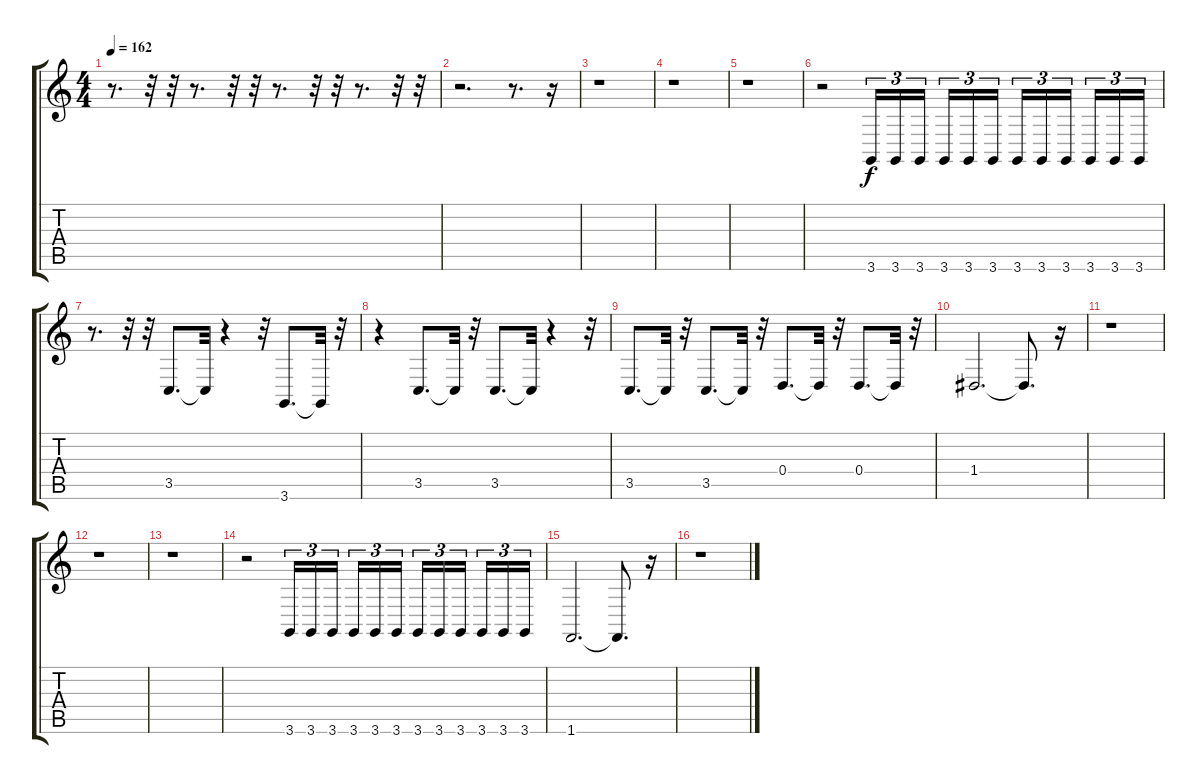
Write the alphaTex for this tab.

\track "" {instrument timpani}
\staff {score tabs}
\tuning (E4 B3 G3 D3 A2 E2) {hide}
\ts (4 4)
\tempo 162
\clef g2
\ks c
r.8{d dy f} r.32 r.32 r.8{d} r.32 r.32 r.8{d} r.32 r.32 r.8{d} r.32 r.32 |
r.2{d} r.8{d} r.16 |
r.1 |
r.1 |
r.1 |
r.2 3.6.16{tu (3 2)} 3.6.16{tu (3 2)} 3.6.16{tu (3 2) beam splitsecondary} 3.6.16{tu (3 2)} 3.6.16{tu (3 2)} 3.6.16{tu (3 2)} 3.6.16{tu (3 2)} 3.6.16{tu (3 2)} 3.6.16{tu (3 2) beam splitsecondary} 3.6.16{tu (3 2)} 3.6.16{tu (3 2)} 3.6.16{tu (3 2)} |
r.8{d} r.32 r.32 3.5.8{d} 3.5{t}.32 r.4 r.32 3.6.8{d} 3.6{t}.32 r.32 |
r.4 3.5.8{d} 3.5{t}.32 r.32 3.5.8{d} 3.5{t}.32 r.4 r.32 |
3.5.8{d} 3.5{t}.32 r.32 3.5.8{d} 3.5{t}.32 r.32 0.4.8{d} 0.4{t}.32 r.32 0.4.8{d} 0.4{t}.32 r.32 |
1.4.2{d} 1.4{t}.8{d} r.16 |
r.1 |
r.1 |
r.1 |
r.2 3.6.16{tu (3 2)} 3.6.16{tu (3 2)} 3.6.16{tu (3 2) beam splitsecondary} 3.6.16{tu (3 2)} 3.6.16{tu (3 2)} 3.6.16{tu (3 2)} 3.6.16{tu (3 2)} 3.6.16{tu (3 2)} 3.6.16{tu (3 2) beam splitsecondary} 3.6.16{tu (3 2)} 3.6.16{tu (3 2)} 3.6.16{tu (3 2)} |
1.6.2{d} 1.6{t}.8{d} r.16 |
r.1
